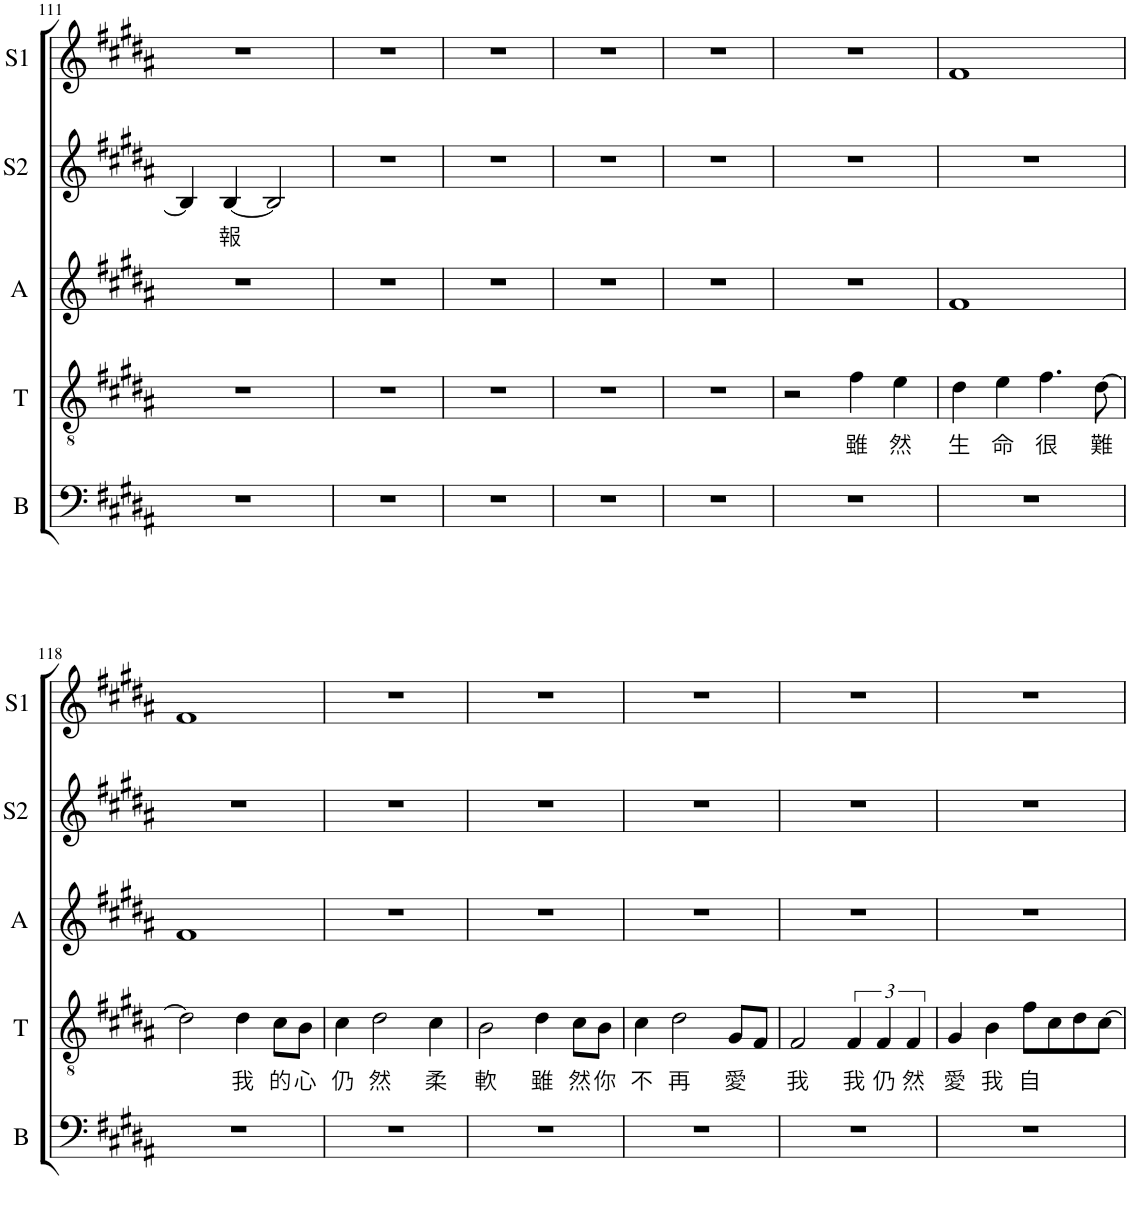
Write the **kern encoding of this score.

**kern	**kern	**text	**kern	**kern	**text	**kern
*part5	*part4	*part4	*part3	*part2	*part2	*part1
*staff5	*staff4	*staff4	*staff3	*staff2	*staff2	*staff1
*I"B	*I"T	*	*I"A	*I"S2	*	*I"S1
*I'B	*I'T	*	*I'A	*I'S2	*	*I'S1
!!LO:PB:g=z
*clefF4	*clefGv2	*	*clefG2	*clefG2	*	*clefG2
*k[f#c#g#d#a#]	*k[f#c#g#d#a#]	*	*k[f#c#g#d#a#]	*k[f#c#g#d#a#]	*	*k[f#c#g#d#a#]
*M4/4	*M4/4	*	*M4/4	*M4/4	*	*M4/4
=111	=111	=111	=111	=111	=111	=111
1r	1r	.	1r	4B/]	.	1r
!	!	!	!	!	!LO:LY:b	!
.	.	.	.	[4B/	報	.
.	.	.	.	2B/]	.	.
=112	=112	=112	=112	=112	=112	=112
1r	1r	.	1r	1r	.	1r
=113	=113	=113	=113	=113	=113	=113
1r	1r	.	1r	1r	.	1r
=114	=114	=114	=114	=114	=114	=114
1r	1r	.	1r	1r	.	1r
=115	=115	=115	=115	=115	=115	=115
1r	1r	.	1r	1r	.	1r
=116	=116	=116	=116	=116	=116	=116
1r	2r	.	1r	1r	.	1r
!	!	!LO:LY:b	!	!	!	!
.	4f#\	雖	.	.	.	.
!	!	!LO:LY:b	!	!	!	!
.	4e\	然	.	.	.	.
=117	=117	=117	=117	=117	=117	=117
!	!	!LO:LY:b	!	!	!	!
1r	4d#\	生	1f#	1r	.	1f#
!	!	!LO:LY:b	!	!	!	!
.	4e\	命	.	.	.	.
!	!	!LO:LY:b	!	!	!	!
.	4.f#\	很	.	.	.	.
!	!	!LO:LY:b	!	!	!	!
.	[8d#\	難	.	.	.	.
!!LO:LB:g=z
=118	=118	=118	=118	=118	=118	=118
1r	2d#\]	.	1f#	1r	.	1f#
!	!	!LO:LY:b	!	!	!	!
.	4d#\	我	.	.	.	.
!	!	!LO:LY:b	!	!	!	!
.	8c#\L	的	.	.	.	.
!	!	!LO:LY:b	!	!	!	!
.	8B\J	心	.	.	.	.
=119	=119	=119	=119	=119	=119	=119
!	!	!LO:LY:b	!	!	!	!
1r	4c#\	仍	1r	1r	.	1r
!	!	!LO:LY:b	!	!	!	!
.	2d#\	然	.	.	.	.
!	!	!LO:LY:b	!	!	!	!
.	4c#\	柔	.	.	.	.
=120	=120	=120	=120	=120	=120	=120
!	!	!LO:LY:b	!	!	!	!
1r	2B\	軟	1r	1r	.	1r
!	!	!LO:LY:b	!	!	!	!
.	4d#\	雖	.	.	.	.
!	!	!LO:LY:b	!	!	!	!
.	8c#\L	然	.	.	.	.
!	!	!LO:LY:b	!	!	!	!
.	8B\J	你	.	.	.	.
=121	=121	=121	=121	=121	=121	=121
!	!	!LO:LY:b	!	!	!	!
1r	4c#\	不	1r	1r	.	1r
!	!	!LO:LY:b	!	!	!	!
.	2d#\	再	.	.	.	.
!	!	!LO:LY:b	!	!	!	!
.	8G#/L	愛	.	.	.	.
.	8F#/J	.	.	.	.	.
=122	=122	=122	=122	=122	=122	=122
!	!	!LO:LY:b	!	!	!	!
1r	2F#/	我	1r	1r	.	1r
!	!	!LO:LY:b	!	!	!	!
.	6F#/	我	.	.	.	.
!	!	!LO:LY:b	!	!	!	!
.	6F#/	仍	.	.	.	.
!	!	!LO:LY:b	!	!	!	!
.	6F#/	然	.	.	.	.
=123	=123	=123	=123	=123	=123	=123
!	!	!LO:LY:b	!	!	!	!
1r	4G#/	愛	1r	1r	.	1r
!	!	!LO:LY:b	!	!	!	!
.	4B\	我	.	.	.	.
!	!	!LO:LY:b	!	!	!	!
.	8f#\L	自	.	.	.	.
.	8c#\	.	.	.	.	.
.	8d#\	.	.	.	.	.
.	[8c#\J	.	.	.	.	.
=	=	=	=	=	=	=
*-	*-	*-	*-	*-	*-	*-
